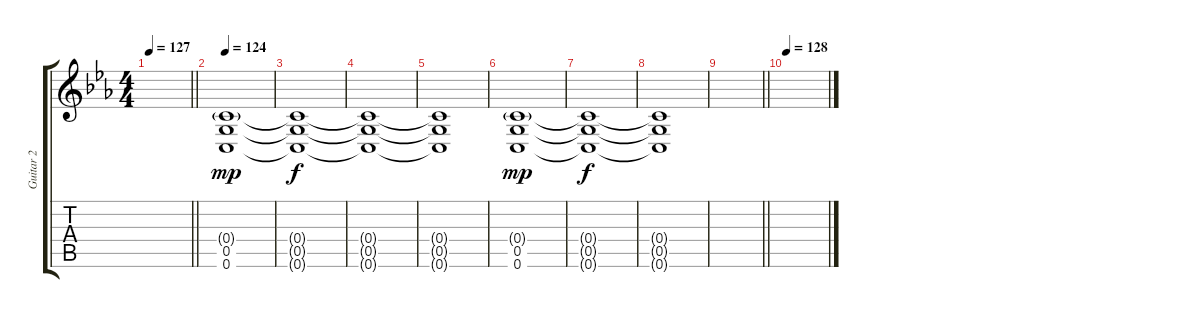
\track ("Guitar 2" "Guitar 2") {instrument distortionguitar}
\staff {score tabs}
\tuning (E4 C4 G3 C3 G2 C2) {hide}
\ts (4 4)
\tempo 127
\clef g2
\barLineRight lightlight
\ks cminor
|
\tempo 124
(0.4{g} 0.5 0.6).1{dy mp} |
(0.4{t} 0.5{t} 0.6{t}).1{dy f} |
(0.4{t} 0.5{t} 0.6{t}).1 |
(0.4{t} 0.5{t} 0.6{t}).1 |
(0.4{g} 0.5 0.6).1{dy mp} |
(0.4{t} 0.5{t} 0.6{t}).1{dy f} |
(0.4{t} 0.5{t} 0.6{t}).1 |
\barLineRight lightlight
|
\tempo 128
